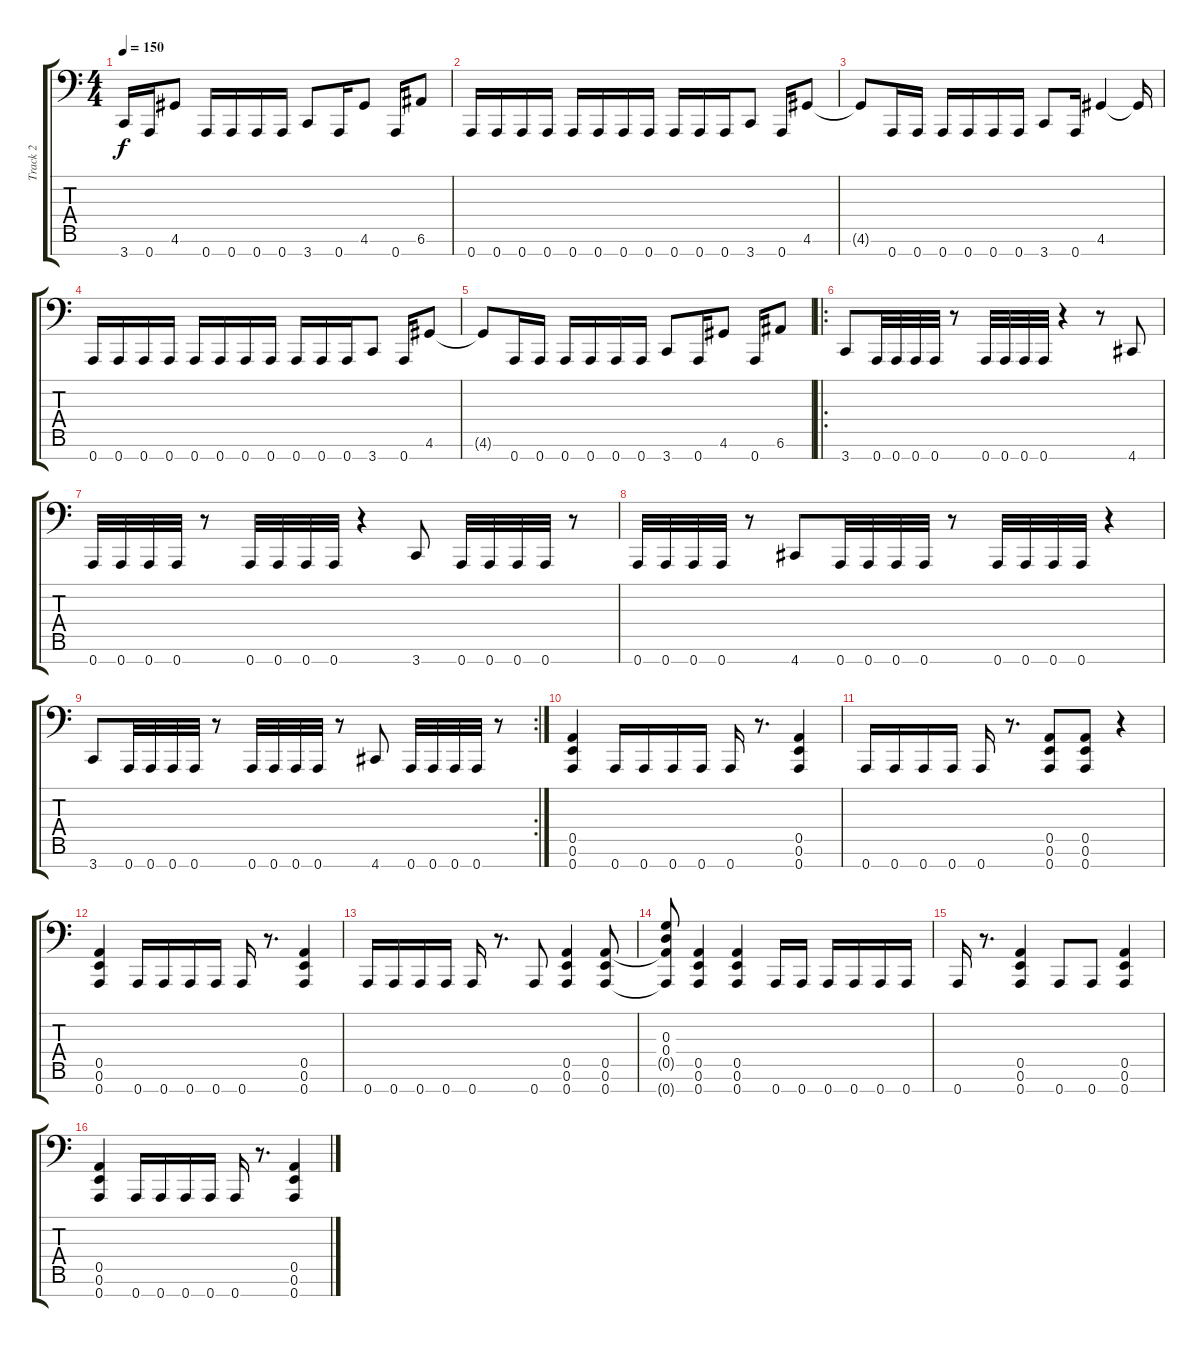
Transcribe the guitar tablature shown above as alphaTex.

\track ("Track 2" "Track 2") {instrument slapbass1}
\staff {score tabs}
\tuning (E3 B2 G2 D2 A1 E1 A0) {hide}
\ts (4 4)
\tempo 150
\clef f4
\ks c
3.7{t}.16{dy f} 0.7.16 4.6.8 0.7.16 0.7.16 0.7.16 0.7.16 3.7.8 0.7.16 4.6.8 0.7.16 6.6.8 |
0.7.16 0.7.16 0.7.16 0.7.16 0.7.16 0.7.16 0.7.16 0.7.16 0.7.16 0.7.16 0.7.16 3.7.8 0.7.16 4.6.8 |
4.6{t}.8 0.7.16 0.7.16 0.7.16 0.7.16 0.7.16 0.7.16 3.7.8 0.7.16 4.6.4 4.6{t}.16 |
0.7.16 0.7.16 0.7.16 0.7.16 0.7.16 0.7.16 0.7.16 0.7.16 0.7.16 0.7.16 0.7.16 3.7.8 0.7.16 4.6.8 |
4.6{t}.8 0.7.16 0.7.16 0.7.16 0.7.16 0.7.16 0.7.16 3.7.8 0.7.16 4.6.8 0.7.16 6.6.8 |
\ro
3.7.8 0.7.32 0.7.32 0.7.32 0.7.32 r.8 0.7.32 0.7.32 0.7.32 0.7.32 r.4 r.8 4.7.8 |
0.7.32 0.7.32 0.7.32 0.7.32 r.8 0.7.32 0.7.32 0.7.32 0.7.32 r.4 3.7.8 0.7.32 0.7.32 0.7.32 0.7.32 r.8 |
0.7.32 0.7.32 0.7.32 0.7.32 r.8 4.7.8 0.7.32 0.7.32 0.7.32 0.7.32 r.8 0.7.32 0.7.32 0.7.32 0.7.32 r.4 |
\rc 2
3.7.8 0.7.32 0.7.32 0.7.32 0.7.32 r.8 0.7.32 0.7.32 0.7.32 0.7.32 r.8 4.7.8 0.7.32 0.7.32 0.7.32 0.7.32 r.8 |
(0.5 0.6 0.7).4 0.7.16 0.7.16 0.7.16 0.7.16 0.7.16 r.8{d} (0.5 0.6 0.7).4 |
0.7.16 0.7.16 0.7.16 0.7.16 0.7.16 r.8{d} (0.5 0.6 0.7).8 (0.5 0.6 0.7).8 r.4 |
(0.5 0.6 0.7).4 0.7.16 0.7.16 0.7.16 0.7.16 0.7.16 r.8{d} (0.5 0.6 0.7).4 |
0.7.16 0.7.16 0.7.16 0.7.16 0.7.16 r.8{d} 0.7.8 (0.5 0.6 0.7).4 (0.5 0.6 0.7).8 |
(0.3 0.4 0.5{t} 0.7{t}).8 (0.5 0.6 0.7).4 (0.5 0.6 0.7).4 0.7.16 0.7.16 0.7.16 0.7.16 0.7.16 0.7.16 |
0.7.16 r.8{d} (0.5 0.6 0.7).4 0.7.8 0.7.8 (0.5 0.6 0.7).4 |
(0.5 0.6 0.7).4 0.7.16 0.7.16 0.7.16 0.7.16 0.7.16 r.8{d} (0.5 0.6 0.7).4
